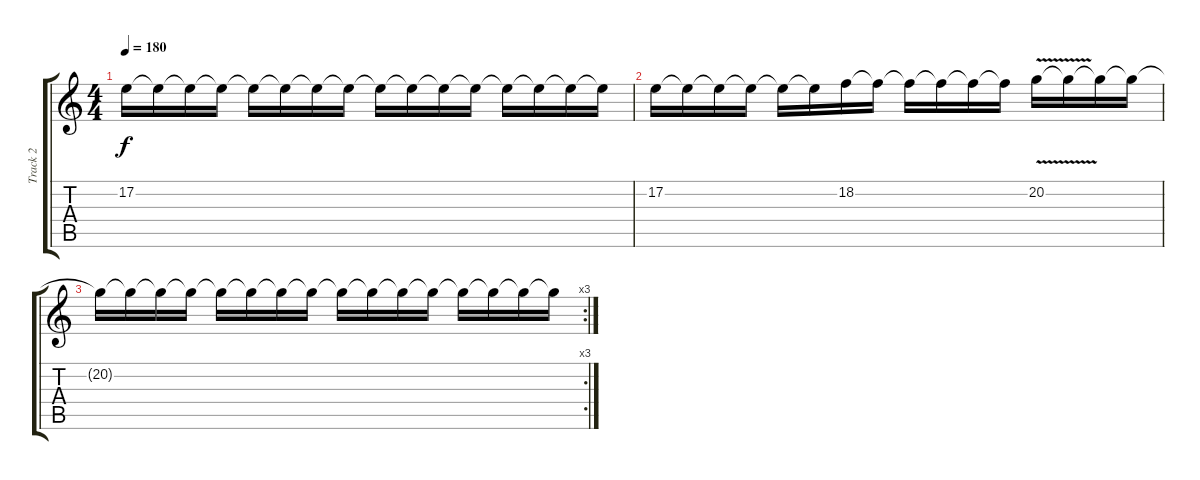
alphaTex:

\track ("Track 2" "Track 2") {instrument lead5charang}
\staff {score tabs}
\tuning (E4 B3 G3 D3 A2 E2) {hide}
\ts (4 4)
\tempo 180
\clef g2
\ks c
17.2{t}.16{dy f} 17.2{t}.16 17.2{t}.16 17.2{t}.16 17.2{t}.16 17.2{t}.16 17.2{t}.16 17.2{t}.16 17.2{t}.16 17.2{t}.16 17.2{t}.16 17.2{t}.16 17.2{t}.16 17.2{t}.16 17.2{t}.16 17.2{t}.16 |
17.2.16 17.2{t}.16 17.2{t}.16 17.2{t}.16 17.2{t}.16 17.2{t}.16 18.2.16 18.2{t}.16 18.2{t}.16 18.2{t}.16 18.2{t}.16 18.2{t}.16 20.2{v}.16 20.2{t}.16 20.2{t}.16 20.2{t}.16 |
\rc 3
20.2{t}.16 20.2{t}.16 20.2{t}.16 20.2{t}.16 20.2{t}.16 20.2{t}.16 20.2{t}.16 20.2{t}.16 20.2{t}.16 20.2{t}.16 20.2{t}.16 20.2{t}.16 20.2{t}.16 20.2{t}.16 20.2{t}.16 20.2{t}.16
